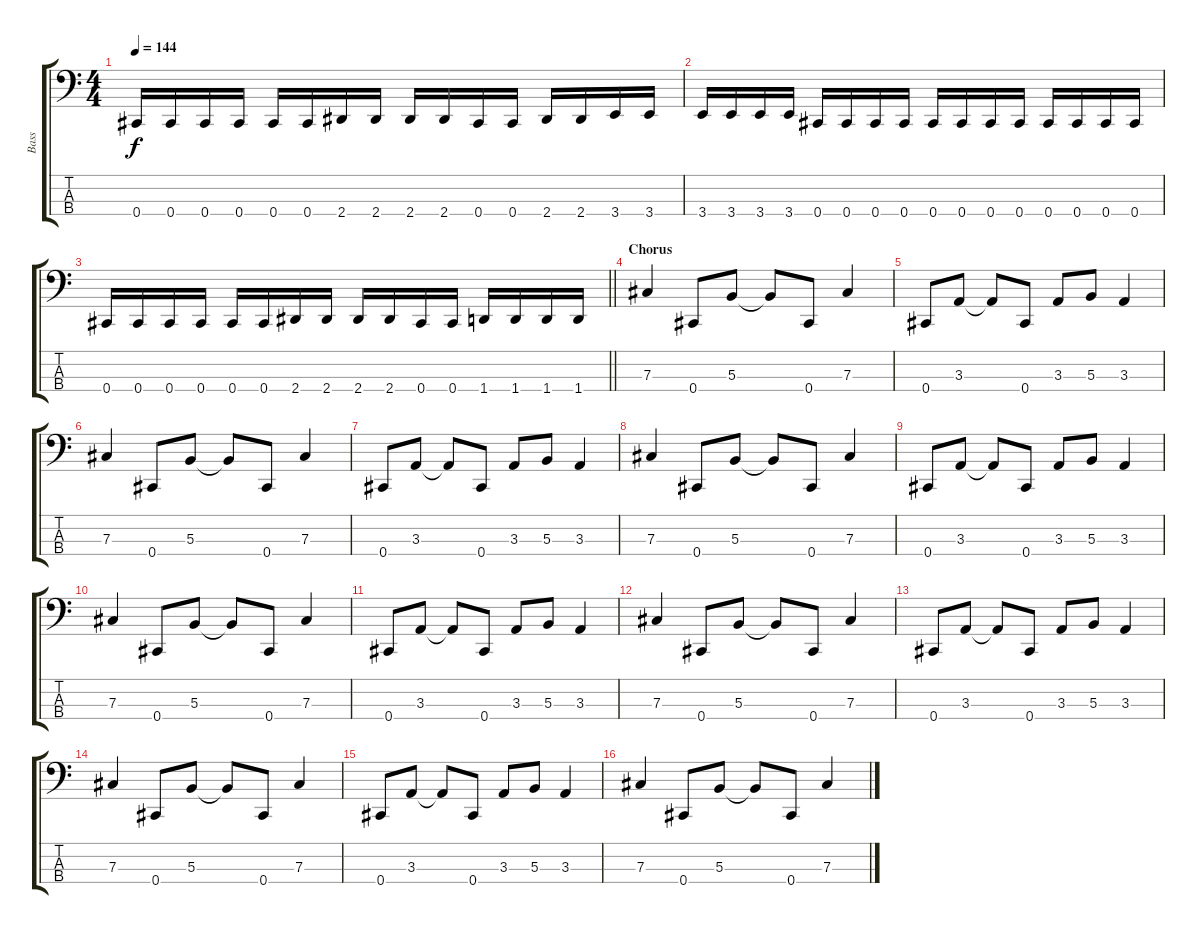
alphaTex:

\track ("Bass" "Bass") {instrument electricbasspick}
\staff {score tabs}
\tuning (E2 B1 Gb1 Db1) {hide}
\ts (4 4)
\tempo 144
\clef f4
\ks c
0.4.16{dy f} 0.4.16 0.4.16 0.4.16 0.4.16 0.4.16 2.4.16 2.4.16 2.4.16 2.4.16 0.4.16 0.4.16 2.4.16 2.4.16 3.4.16 3.4.16 |
3.4.16 3.4.16 3.4.16 3.4.16 0.4.16 0.4.16 0.4.16 0.4.16 0.4.16 0.4.16 0.4.16 0.4.16 0.4.16 0.4.16 0.4.16 0.4.16 |
\barLineRight lightlight
0.4.16 0.4.16 0.4.16 0.4.16 0.4.16 0.4.16 2.4.16 2.4.16 2.4.16 2.4.16 0.4.16 0.4.16 1.4.16 1.4.16 1.4.16 1.4.16 |
\section ("" "Chorus")
7.3.4 0.4.8 5.3.8 5.3{t}.8 0.4.8 7.3.4 |
0.4.8 3.3.8 3.3{t}.8 0.4.8 3.3.8 5.3.8 3.3.4 |
7.3.4 0.4.8 5.3.8 5.3{t}.8 0.4.8 7.3.4 |
0.4.8 3.3.8 3.3{t}.8 0.4.8 3.3.8 5.3.8 3.3.4 |
7.3.4 0.4.8 5.3.8 5.3{t}.8 0.4.8 7.3.4 |
0.4.8 3.3.8 3.3{t}.8 0.4.8 3.3.8 5.3.8 3.3.4 |
7.3.4 0.4.8 5.3.8 5.3{t}.8 0.4.8 7.3.4 |
0.4.8 3.3.8 3.3{t}.8 0.4.8 3.3.8 5.3.8 3.3.4 |
7.3.4 0.4.8 5.3.8 5.3{t}.8 0.4.8 7.3.4 |
0.4.8 3.3.8 3.3{t}.8 0.4.8 3.3.8 5.3.8 3.3.4 |
7.3.4 0.4.8 5.3.8 5.3{t}.8 0.4.8 7.3.4 |
0.4.8 3.3.8 3.3{t}.8 0.4.8 3.3.8 5.3.8 3.3.4 |
7.3.4 0.4.8 5.3.8 5.3{t}.8 0.4.8 7.3.4
